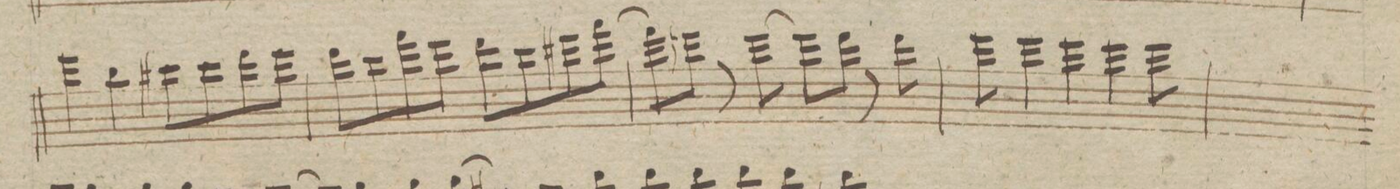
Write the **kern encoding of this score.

**kern	**dynam
*I"Violino 1mo	*
*clefG2	*
*k[f#c#g#d#]	*
*met(c|)	*
*M2/2	*
4eee\	.
4bb\	.
8ccc#X\L	.
8ccc#\	.
8ddd#\	.
8eee\J	.
=41	=41
8ddd#\L	.
8ccc#\	.
8fff#\	.
8eee\J	.
8ddd#\L	.
8ccc#\	.
8eee#X\	.
[8fff#\J	.
=42	=42
8fff#\L]	.
8eeen\J	.
8r	.
[8eee\	.
8eee\L]	.
8ddd#\J	.
8r	.
8ddd#\	.
=43	=43
8eee\	.
4eee\	.
4eee\	.
4eee\	.
8eee\	.
=44	=44
*-	*-
